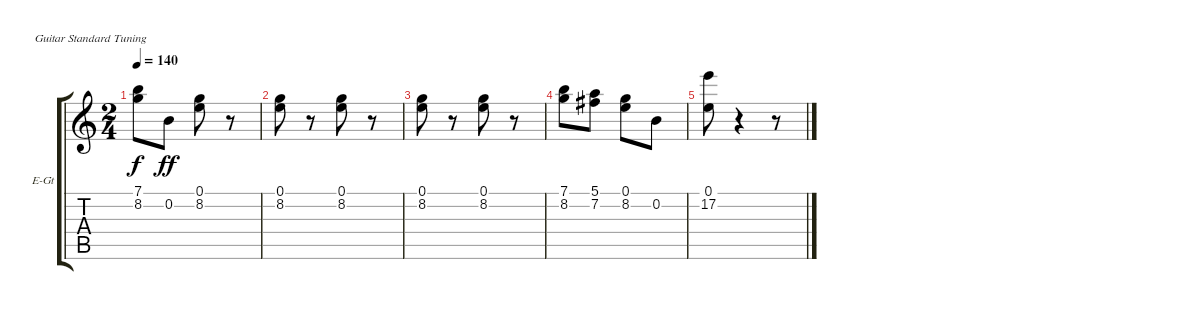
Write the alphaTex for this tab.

\bracketExtendMode groupsimilarinstruments
\firstSystemTrackNameOrientation horizontal
\otherSystemsTrackNameOrientation horizontal
\track ("Гитара 2" "E-Gt") {instrument distortionguitar}
\staff {score tabs}
\tuning (E4 B3 G3 D3 A2 E2)
\ts (2 4)
\tempo 140
\clef g2
\ks c
(7.1{t} 8.2{t}).8{dy f} 0.2.8{dy ff} (0.1 8.2).8 r.8 |
(0.1 8.2).8 r.8 (0.1 8.2).8 r.8 |
(0.1 8.2).8 r.8 (0.1 8.2).8 r.8 |
(7.1 8.2).8 (5.1 7.2).8 (0.1 8.2).8 0.2.8 |
(0.1 17.2).8 r.4 r.8
